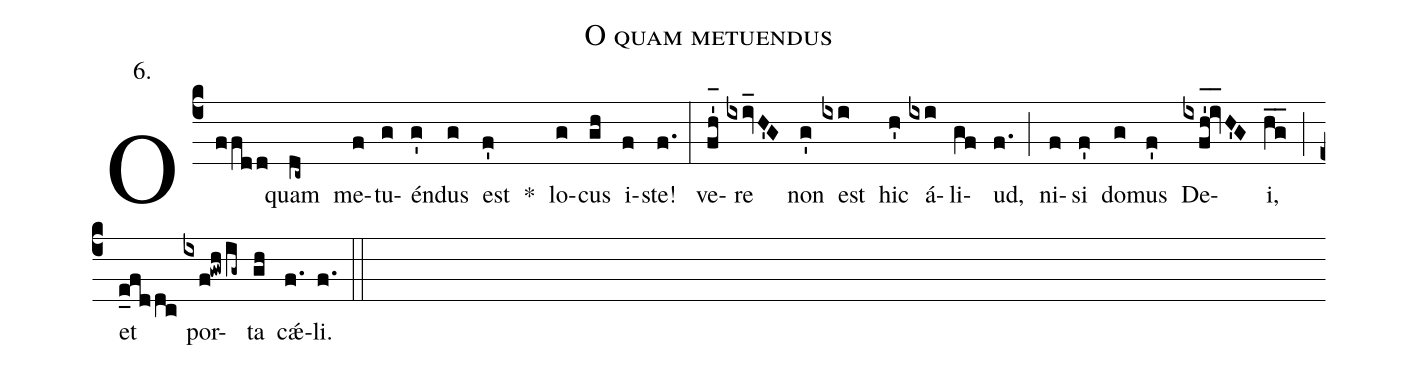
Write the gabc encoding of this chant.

name:O quam metuendus;
office-part:Antiphona;
mode:6;
annotation:6.;
%%
(c4) O(ffdd) quam(dc~) me(f)tu(g)én(g')dus(g) est(f') *() lo(g)cus(gh) i(f)ste!(f.) (:) ve(fh'_)re(ixiv_H'G) non(g') est(ixi) hic(h') á(ixi)li(gf)ud,(f.) (;) ni(f)si(f') do(g)mus(f') De(ixfh'_!iv_H'G)i,(hg__) (;) et(e_fddc) por(ixf!gwh/ig~)ta(gh) c<sp>'æ</sp>(f.)li.(f.) (::)
